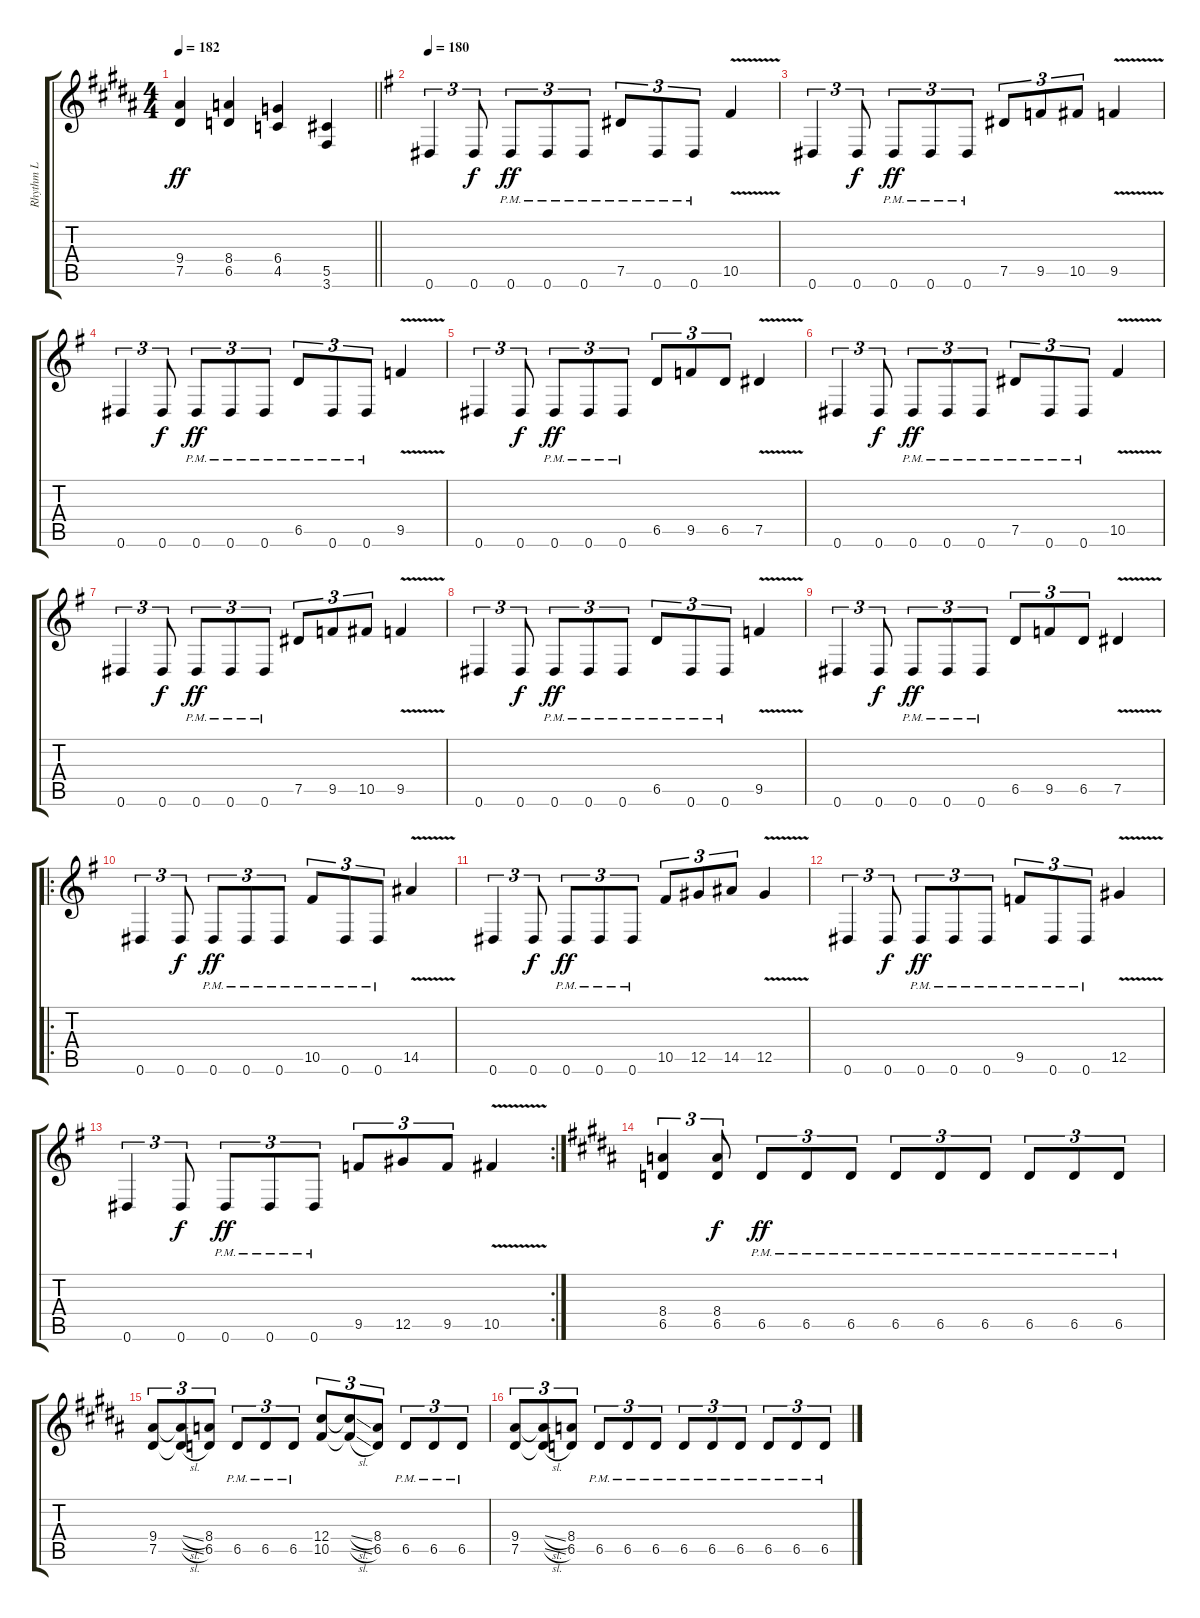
\track ("Rhythm L" "Rhythm L") {instrument distortionguitar}
\staff {score tabs}
\tuning (Eb4 Bb3 Gb3 Db3 Ab2 Eb2) {hide}
\ts (4 4)
\tempo 182
\clef g2
\barLineRight lightlight
\ks b
(9.4 7.5).4{dy ff} (8.4 6.5).4 (6.4 4.5).4 (5.5 3.6).4 |
\tempo 180
\ks g
0.6.4{tu (3 2)} 0.6.8{tu (3 2) dy f} 0.6{pm}.8{tu (3 2) dy ff} 0.6{pm}.8{tu (3 2)} 0.6{pm}.8{tu (3 2)} 7.5{pm}.8{tu (3 2)} 0.6{pm}.8{tu (3 2)} 0.6{pm}.8{tu (3 2)} 10.5{v}.4 |
0.6.4{tu (3 2)} 0.6.8{tu (3 2) dy f} 0.6{pm}.8{tu (3 2) dy ff} 0.6{pm}.8{tu (3 2)} 0.6{pm}.8{tu (3 2)} 7.5.8{tu (3 2)} 9.5.8{tu (3 2)} 10.5.8{tu (3 2)} 9.5{v}.4 |
0.6.4{tu (3 2)} 0.6.8{tu (3 2) dy f} 0.6{pm}.8{tu (3 2) dy ff} 0.6{pm}.8{tu (3 2)} 0.6{pm}.8{tu (3 2)} 6.5{pm}.8{tu (3 2)} 0.6{pm}.8{tu (3 2)} 0.6{pm}.8{tu (3 2)} 9.5{v}.4 |
0.6.4{tu (3 2)} 0.6.8{tu (3 2) dy f} 0.6{pm}.8{tu (3 2) dy ff} 0.6{pm}.8{tu (3 2)} 0.6{pm}.8{tu (3 2)} 6.5.8{tu (3 2)} 9.5.8{tu (3 2)} 6.5.8{tu (3 2)} 7.5{v}.4 |
0.6.4{tu (3 2)} 0.6.8{tu (3 2) dy f} 0.6{pm}.8{tu (3 2) dy ff} 0.6{pm}.8{tu (3 2)} 0.6{pm}.8{tu (3 2)} 7.5{pm}.8{tu (3 2)} 0.6{pm}.8{tu (3 2)} 0.6{pm}.8{tu (3 2)} 10.5{v}.4 |
0.6.4{tu (3 2)} 0.6.8{tu (3 2) dy f} 0.6{pm}.8{tu (3 2) dy ff} 0.6{pm}.8{tu (3 2)} 0.6{pm}.8{tu (3 2)} 7.5.8{tu (3 2)} 9.5.8{tu (3 2)} 10.5.8{tu (3 2)} 9.5{v}.4 |
0.6.4{tu (3 2)} 0.6.8{tu (3 2) dy f} 0.6{pm}.8{tu (3 2) dy ff} 0.6{pm}.8{tu (3 2)} 0.6{pm}.8{tu (3 2)} 6.5{pm}.8{tu (3 2)} 0.6{pm}.8{tu (3 2)} 0.6{pm}.8{tu (3 2)} 9.5{v}.4 |
0.6.4{tu (3 2)} 0.6.8{tu (3 2) dy f} 0.6{pm}.8{tu (3 2) dy ff} 0.6{pm}.8{tu (3 2)} 0.6{pm}.8{tu (3 2)} 6.5.8{tu (3 2)} 9.5.8{tu (3 2)} 6.5.8{tu (3 2)} 7.5{v}.4 |
\ro
0.6.4{tu (3 2)} 0.6.8{tu (3 2) dy f} 0.6{pm}.8{tu (3 2) dy ff} 0.6{pm}.8{tu (3 2)} 0.6{pm}.8{tu (3 2)} 10.5{pm}.8{tu (3 2)} 0.6{pm}.8{tu (3 2)} 0.6{pm}.8{tu (3 2)} 14.5{v}.4 |
0.6.4{tu (3 2)} 0.6.8{tu (3 2) dy f} 0.6{pm}.8{tu (3 2) dy ff} 0.6{pm}.8{tu (3 2)} 0.6{pm}.8{tu (3 2)} 10.5.8{tu (3 2)} 12.5.8{tu (3 2)} 14.5.8{tu (3 2)} 12.5{v}.4 |
0.6.4{tu (3 2)} 0.6.8{tu (3 2) dy f} 0.6{pm}.8{tu (3 2) dy ff} 0.6{pm}.8{tu (3 2)} 0.6{pm}.8{tu (3 2)} 9.5{pm}.8{tu (3 2)} 0.6{pm}.8{tu (3 2)} 0.6{pm}.8{tu (3 2)} 12.5{v}.4 |
\rc 2
0.6.4{tu (3 2)} 0.6.8{tu (3 2) dy f} 0.6{pm}.8{tu (3 2) dy ff} 0.6{pm}.8{tu (3 2)} 0.6{pm}.8{tu (3 2)} 9.5.8{tu (3 2)} 12.5.8{tu (3 2)} 9.5.8{tu (3 2)} 10.5{v}.4 |
\ks b
(8.4 6.5).4{tu (3 2)} (8.4 6.5).8{tu (3 2) dy f} 6.5{pm}.8{tu (3 2) dy ff} 6.5{pm}.8{tu (3 2)} 6.5{pm}.8{tu (3 2)} 6.5{pm}.8{tu (3 2)} 6.5{pm}.8{tu (3 2)} 6.5{pm}.8{tu (3 2)} 6.5{pm}.8{tu (3 2)} 6.5{pm}.8{tu (3 2)} 6.5{pm}.8{tu (3 2)} |
(9.4 7.5).8{tu (3 2)} (9.4{sl t} 7.5{sl t}).8{tu (3 2)} (8.4 6.5).8{tu (3 2)} 6.5{pm}.8{tu (3 2)} 6.5{pm}.8{tu (3 2)} 6.5{pm}.8{tu (3 2)} (12.4 10.5).8{tu (3 2)} (12.4{sl t} 10.5{sl t}).8{tu (3 2)} (8.4 6.5).8{tu (3 2)} 6.5{pm}.8{tu (3 2)} 6.5{pm}.8{tu (3 2)} 6.5{pm}.8{tu (3 2)} |
(9.4 7.5).8{tu (3 2)} (9.4{sl t} 7.5{sl t}).8{tu (3 2)} (8.4 6.5).8{tu (3 2)} 6.5{pm}.8{tu (3 2)} 6.5{pm}.8{tu (3 2)} 6.5{pm}.8{tu (3 2)} 6.5{pm}.8{tu (3 2)} 6.5{pm}.8{tu (3 2)} 6.5{pm}.8{tu (3 2)} 6.5{pm}.8{tu (3 2)} 6.5{pm}.8{tu (3 2)} 6.5{pm}.8{tu (3 2)}
